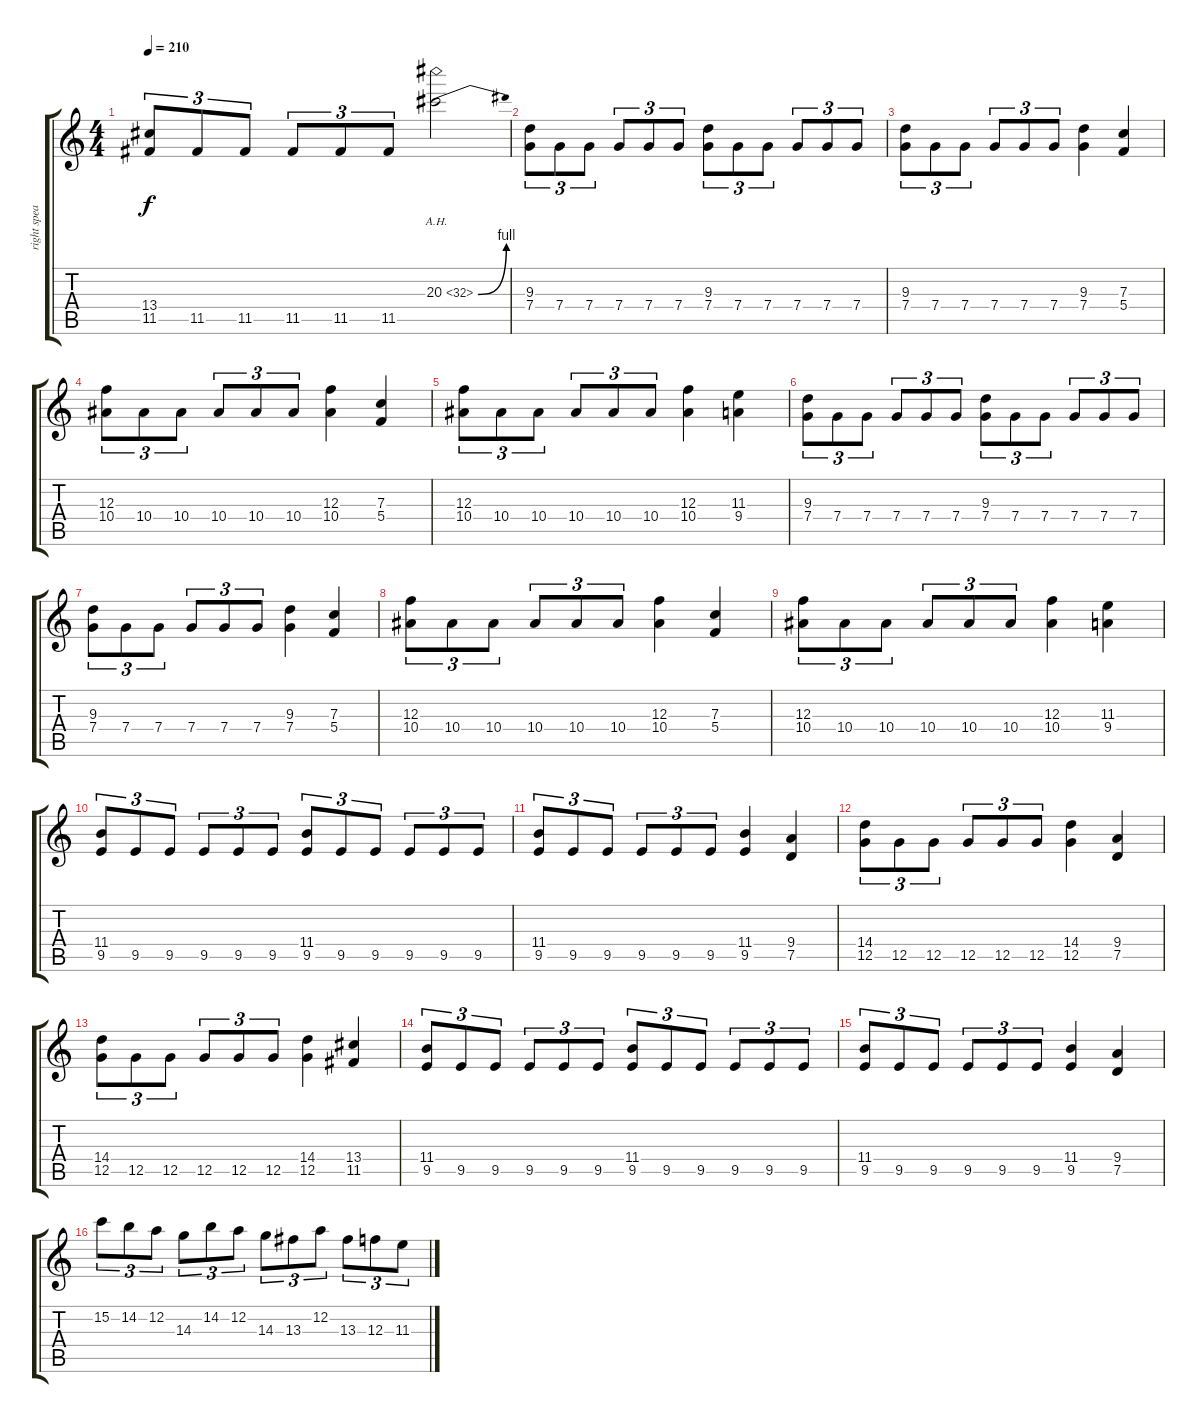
\track ("right speaker" "right spea") {instrument distortionguitar}
\staff {score tabs}
\tuning (D4 A3 F3 C3 G2 D2) {hide}
\ts (4 4)
\tempo 210
\clef g2
\ks c
(13.4 11.5).8{tu (3 2) dy f} 11.5.8{tu (3 2)} 11.5.8{tu (3 2)} 11.5.8{tu (3 2)} 11.5.8{tu (3 2)} 11.5.8{tu (3 2)} 20.3{be (bend 0 0 60 4) ah 12}.2 |
(9.3 7.4).8{tu (3 2)} 7.4.8{tu (3 2)} 7.4.8{tu (3 2)} 7.4.8{tu (3 2)} 7.4.8{tu (3 2)} 7.4.8{tu (3 2)} (9.3 7.4).8{tu (3 2)} 7.4.8{tu (3 2)} 7.4.8{tu (3 2)} 7.4.8{tu (3 2)} 7.4.8{tu (3 2)} 7.4.8{tu (3 2)} |
(9.3 7.4).8{tu (3 2)} 7.4.8{tu (3 2)} 7.4.8{tu (3 2)} 7.4.8{tu (3 2)} 7.4.8{tu (3 2)} 7.4.8{tu (3 2)} (9.3 7.4).4 (7.3 5.4).4 |
(12.3 10.4).8{tu (3 2)} 10.4.8{tu (3 2)} 10.4.8{tu (3 2)} 10.4.8{tu (3 2)} 10.4.8{tu (3 2)} 10.4.8{tu (3 2)} (12.3 10.4).4 (7.3 5.4).4 |
(12.3 10.4).8{tu (3 2)} 10.4.8{tu (3 2)} 10.4.8{tu (3 2)} 10.4.8{tu (3 2)} 10.4.8{tu (3 2)} 10.4.8{tu (3 2)} (12.3 10.4).4 (11.3 9.4).4 |
(9.3 7.4).8{tu (3 2)} 7.4.8{tu (3 2)} 7.4.8{tu (3 2)} 7.4.8{tu (3 2)} 7.4.8{tu (3 2)} 7.4.8{tu (3 2)} (9.3 7.4).8{tu (3 2)} 7.4.8{tu (3 2)} 7.4.8{tu (3 2)} 7.4.8{tu (3 2)} 7.4.8{tu (3 2)} 7.4.8{tu (3 2)} |
(9.3 7.4).8{tu (3 2)} 7.4.8{tu (3 2)} 7.4.8{tu (3 2)} 7.4.8{tu (3 2)} 7.4.8{tu (3 2)} 7.4.8{tu (3 2)} (9.3 7.4).4 (7.3 5.4).4 |
(12.3 10.4).8{tu (3 2)} 10.4.8{tu (3 2)} 10.4.8{tu (3 2)} 10.4.8{tu (3 2)} 10.4.8{tu (3 2)} 10.4.8{tu (3 2)} (12.3 10.4).4 (7.3 5.4).4 |
(12.3 10.4).8{tu (3 2)} 10.4.8{tu (3 2)} 10.4.8{tu (3 2)} 10.4.8{tu (3 2)} 10.4.8{tu (3 2)} 10.4.8{tu (3 2)} (12.3 10.4).4 (11.3 9.4).4 |
(11.4 9.5).8{tu (3 2)} 9.5.8{tu (3 2)} 9.5.8{tu (3 2)} 9.5.8{tu (3 2)} 9.5.8{tu (3 2)} 9.5.8{tu (3 2)} (11.4 9.5).8{tu (3 2)} 9.5.8{tu (3 2)} 9.5.8{tu (3 2)} 9.5.8{tu (3 2)} 9.5.8{tu (3 2)} 9.5.8{tu (3 2)} |
(11.4 9.5).8{tu (3 2)} 9.5.8{tu (3 2)} 9.5.8{tu (3 2)} 9.5.8{tu (3 2)} 9.5.8{tu (3 2)} 9.5.8{tu (3 2)} (11.4 9.5).4 (9.4 7.5).4 |
(14.4 12.5).8{tu (3 2)} 12.5.8{tu (3 2)} 12.5.8{tu (3 2)} 12.5.8{tu (3 2)} 12.5.8{tu (3 2)} 12.5.8{tu (3 2)} (14.4 12.5).4 (9.4 7.5).4 |
(14.4 12.5).8{tu (3 2)} 12.5.8{tu (3 2)} 12.5.8{tu (3 2)} 12.5.8{tu (3 2)} 12.5.8{tu (3 2)} 12.5.8{tu (3 2)} (14.4 12.5).4 (13.4 11.5).4 |
(11.4 9.5).8{tu (3 2)} 9.5.8{tu (3 2)} 9.5.8{tu (3 2)} 9.5.8{tu (3 2)} 9.5.8{tu (3 2)} 9.5.8{tu (3 2)} (11.4 9.5).8{tu (3 2)} 9.5.8{tu (3 2)} 9.5.8{tu (3 2)} 9.5.8{tu (3 2)} 9.5.8{tu (3 2)} 9.5.8{tu (3 2)} |
(11.4 9.5).8{tu (3 2)} 9.5.8{tu (3 2)} 9.5.8{tu (3 2)} 9.5.8{tu (3 2)} 9.5.8{tu (3 2)} 9.5.8{tu (3 2)} (11.4 9.5).4 (9.4 7.5).4 |
15.2.8{tu (3 2)} 14.2.8{tu (3 2)} 12.2.8{tu (3 2)} 14.3.8{tu (3 2)} 14.2.8{tu (3 2)} 12.2.8{tu (3 2)} 14.3.8{tu (3 2)} 13.3.8{tu (3 2)} 12.2.8{tu (3 2)} 13.3.8{tu (3 2)} 12.3.8{tu (3 2)} 11.3.8{tu (3 2)}
